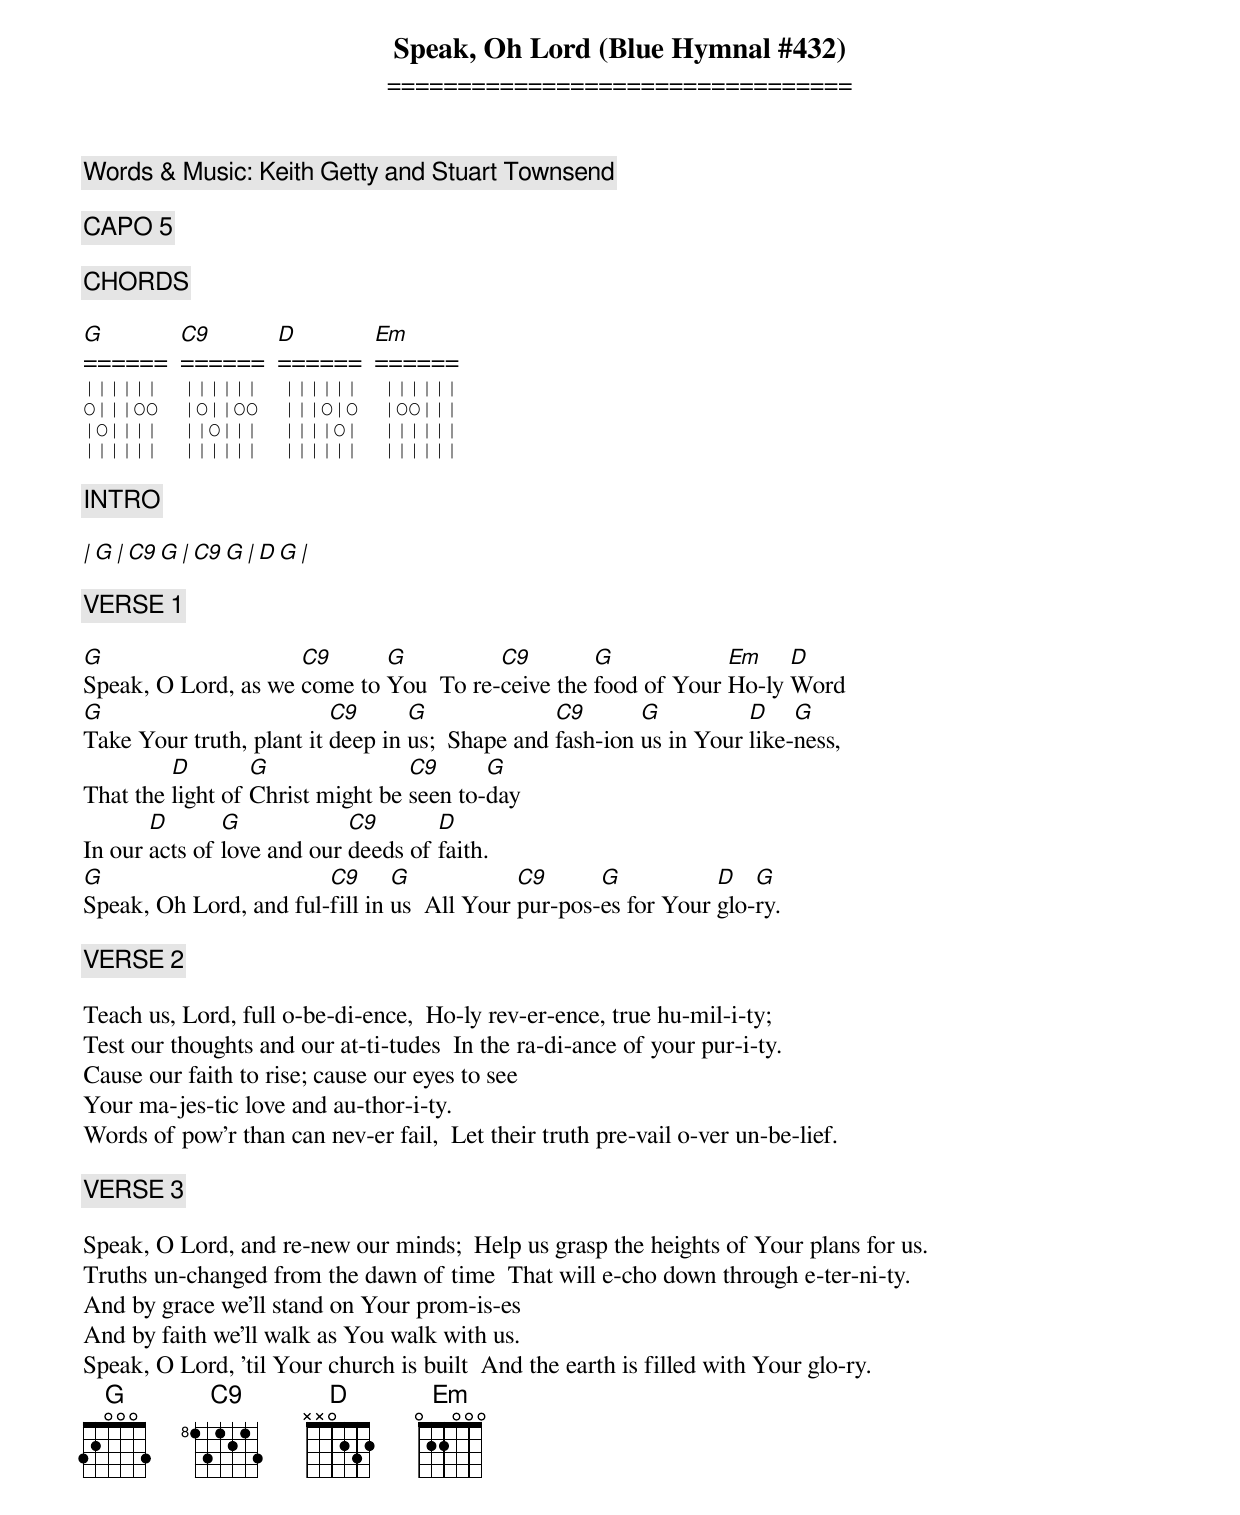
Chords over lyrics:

Speak, Oh Lord (Blue Hymnal #432)
=================================

Words & Music: Keith Getty and Stuart Townsend

[ CAPO 5 ]

[ CHORDS ]

G       C9      D       Em
======  ======  ======  ======
||||||  ||||||  ||||||  ||||||
O|||OO  |O||OO  |||O|O  |OO|||
|O||||  ||O|||  ||||O|  ||||||
||||||  ||||||  ||||||  ||||||

[ INTRO ]

| G  | C9 G  | C9 G  | D G  |

[ VERSE 1 ]

G                    C9      G          C9        G            Em    D
Speak, O Lord, as we come to You  To re-ceive the food of Your Ho-ly Word
G                         C9      G              C9       G          D    G
Take Your truth, plant it deep in us;  Shape and fash-ion us in Your like-ness,
         D        G               C9      G
That the light of Christ might be seen to-day
       D       G            C9       D
In our acts of love and our deeds of faith.
G                       C9      G            C9      G           D   G
Speak, Oh Lord, and ful-fill in us  All Your pur-pos-es for Your glo-ry.

[ VERSE 2 ]

Teach us, Lord, full o-be-di-ence,  Ho-ly rev-er-ence, true hu-mil-i-ty;
Test our thoughts and our at-ti-tudes  In the ra-di-ance of your pur-i-ty.
Cause our faith to rise; cause our eyes to see
Your ma-jes-tic love and au-thor-i-ty.
Words of pow'r than can nev-er fail,  Let their truth pre-vail o-ver un-be-lief.

[ VERSE 3 ]

Speak, O Lord, and re-new our minds;  Help us grasp the heights of Your plans for us.
Truths un-changed from the dawn of time  That will e-cho down through e-ter-ni-ty.
And by grace we'll stand on Your prom-is-es
And by faith we'll walk as You walk with us.
Speak, O Lord, 'til Your church is built  And the earth is filled with Your glo-ry.
